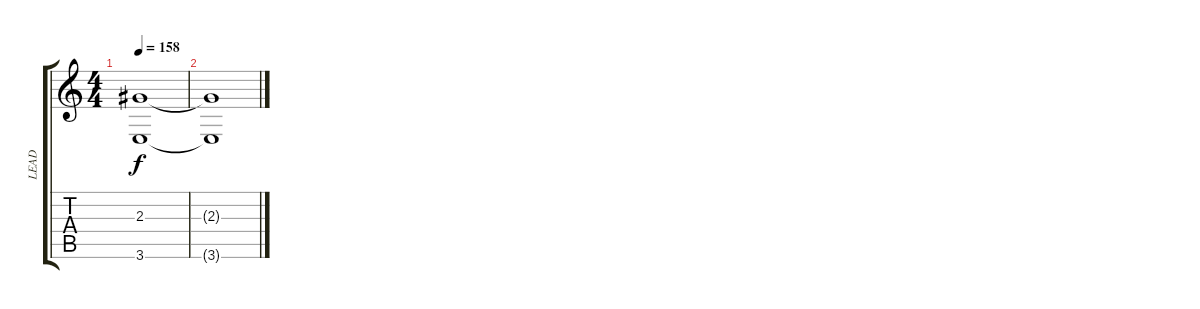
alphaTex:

\track ("LEAD" "LEAD") {instrument distortionguitar}
\staff {score tabs}
\tuning (Eb4 Bb3 Gb3 Db3 Ab2 Db2) {hide}
\ts (4 4)
\tempo 158
\clef g2
\ks c
(2.3 3.6).1{dy f} |
(2.3{t} 3.6{t}).1
